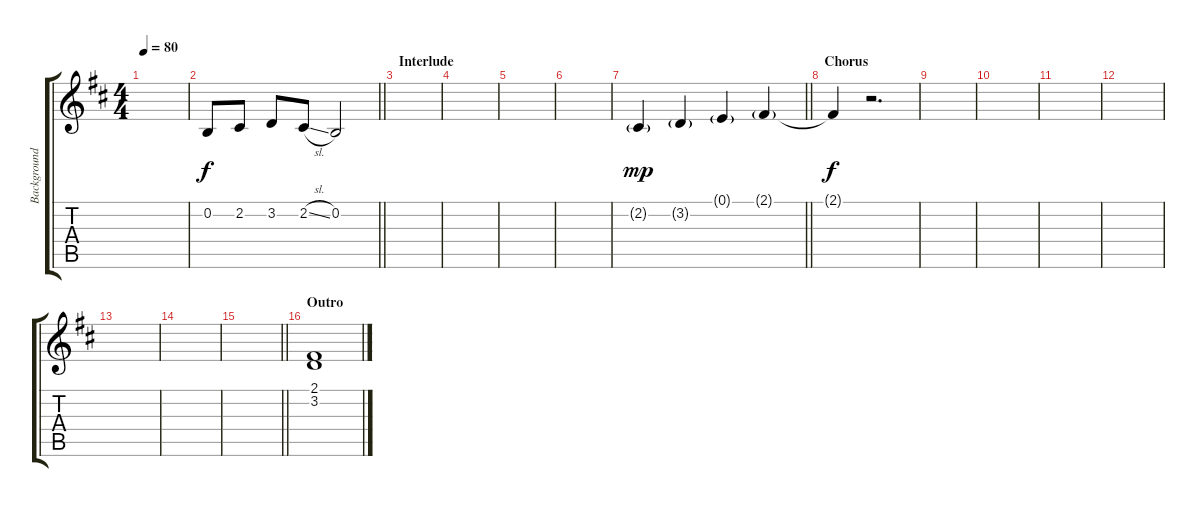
\track ("Background (R. Peake)" "Background") {instrument bassoon}
\staff {score tabs}
\tuning (E4 B3 G3 D3 A2 E2) {hide}
\ts (4 4)
\tempo 80
\clef g2
\ks d
|
\barLineRight lightlight
0.2.8 2.2.8 3.2.8 2.2{sl}.8 0.2.2 |
\section ("" "Interlude")
|
|
|
|
\barLineRight lightlight
2.2{g}.4{dy mp} 3.2{g}.4 0.1{g}.4 2.1{g}.4 |
\section ("" "Chorus")
2.1{t}.4{dy f} r.2{d} |
|
|
|
|
|
|
\barLineRight lightlight
|
\section ("" "Outro")
(2.1 3.2).1
